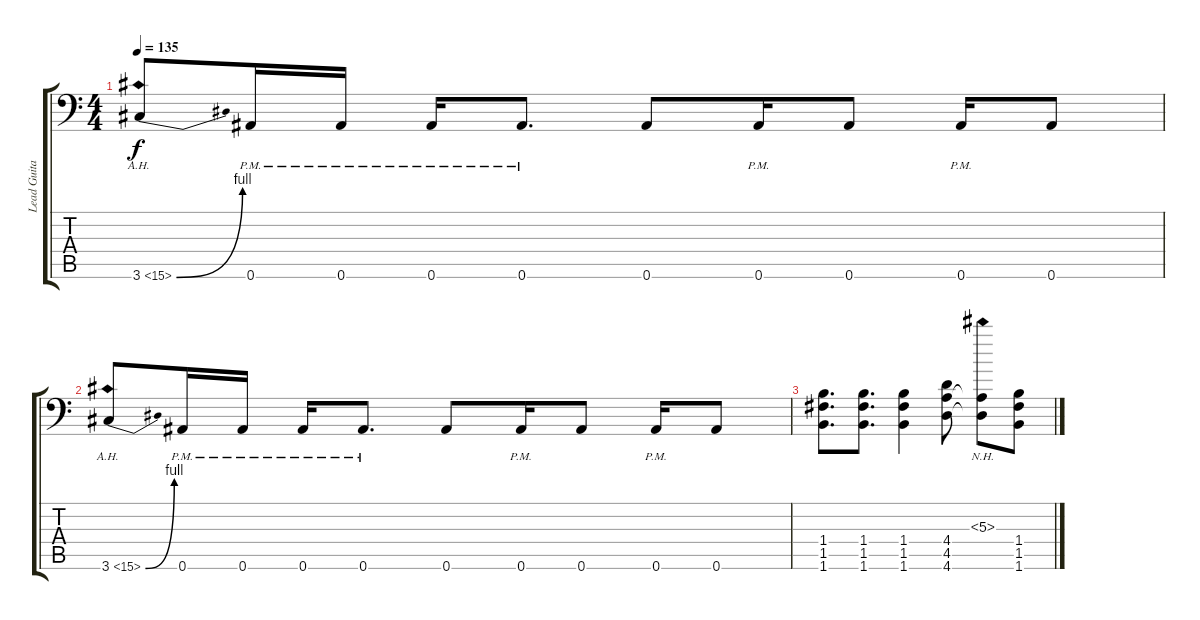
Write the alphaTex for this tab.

\track ("Lead Guitar" "Lead Guita") {instrument distortionguitar}
\staff {score tabs}
\tuning (C4 G3 Eb3 Bb2 F2 Bb1) {hide}
\ts (4 4)
\tempo 135
\clef f4
\ks c
3.6{be (bend 0 0 60 4) ah 12}.8{dy f} 0.6{pm}.16 0.6{pm}.16 0.6{pm}.16 0.6{pm}.8{d} 0.6.8 0.6{pm}.16 0.6.8 0.6{pm}.16 0.6.8 |
3.6{be (bend 0 0 60 4) ah 12}.8 0.6{pm}.16 0.6{pm}.16 0.6{pm}.16 0.6{pm}.8{d} 0.6.8 0.6{pm}.16 0.6.8 0.6{pm}.16 0.6.8 |
(1.4 1.5 1.6).8{d} (1.4 1.5 1.6).8{d} (1.4 1.5 1.6).4 (4.4 4.5 4.6).8 (5.3{nh} 4.5{t} 4.6{t}).8 (1.4 1.5 1.6).8
